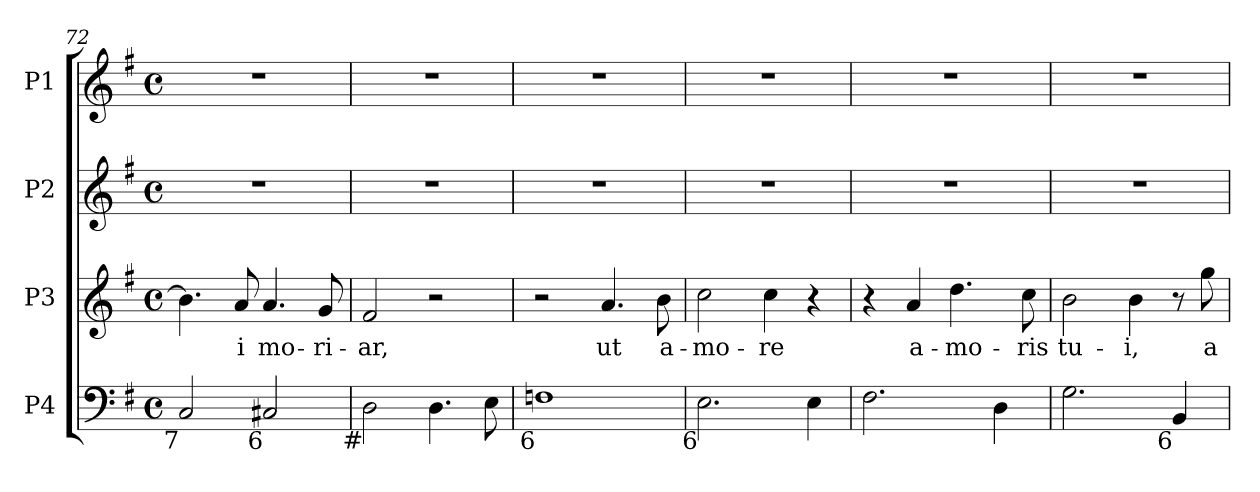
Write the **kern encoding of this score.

**kern	**kern	**text	**kern	**kern
*part4	*part3	*part3	*part2	*part1
*staff4	*staff3	*staff3	*staff2	*staff1
*I"P4	*I"P3	*	*I"P2	*I"P1
*clefF4	*clefG2	*	*clefG2	*clefG2
*k[f#]	*k[f#]	*	*k[f#]	*k[f#]
*G:	*G:	*	*G:	*G:
*M4/4	*M4/4	*	*M4/4	*M4/4
*met(c)	*met(c)	*	*met(c)	*met(c)
=72	=72	=72	=72	=72
!LO:TX:b:rj:t=7	!	!	!	!
2Ci/	4.bi\]	.	1r	1r
!	!	!LO:LY:b:color=#000000	!	!
.	8ai/	-i	.	.
!LO:TX:b:rj:t=6	!	!	!	!
!	!	!LO:LY:b:color=#000000	!	!
2C#Xi/	4.ai/	mo-	.	.
!	!	!LO:LY:b:color=#000000	!	!
.	8gi/	-ri-	.	.
!!LO:LB:g=z
=73	=73	=73	=73	=73
!LO:TX:b:rj:t=#	!	!	!	!
!	!	!LO:LY:b:color=#000000	!	!
2Di\	2f#i/	-ar,	1r	1r
4.Di\	2r	.	.	.
8Ei\	.	.	.	.
=74	=74	=74	=74	=74
!LO:TX:b:rj:t=6	!	!	!	!
1Fni	2r	.	1r	1r
!	!	!LO:LY:b:color=#000000	!	!
.	4.ai/	ut	.	.
!	!	!LO:LY:b:color=#000000	!	!
.	8bi\	a-	.	.
=75	=75	=75	=75	=75
!LO:TX:b:rj:t=6	!	!	!	!
!	!	!LO:LY:b:color=#000000	!	!
2.Ei\	2cci\	-mo-	1r	1r
!	!	!LO:LY:b:color=#000000	!	!
.	4cci\	-re	.	.
4Ei\	4r	.	.	.
=76	=76	=76	=76	=76
2.F#i\	4r	.	1r	1r
!	!	!LO:LY:b:color=#000000	!	!
.	4ai/	a-	.	.
!	!	!LO:LY:b:color=#000000	!	!
.	4.ddi\	-mo-	.	.
4Di\	.	.	.	.
!	!	!LO:LY:b:color=#000000	!	!
.	8cci\	-ris	.	.
=77	=77	=77	=77	=77
!	!	!LO:LY:b:color=#000000	!	!
2.Gi\	2bi\	tu-	1r	1r
!	!	!LO:LY:b:color=#000000	!	!
.	4bi\	-i,	.	.
!LO:TX:b:rj:t=6	!	!	!	!
4BBi/	8r	.	.	.
!	!	!LO:LY:b:color=#000000	!	!
.	8ggi\	a-	.	.
=	=	=	=	=
*-	*-	*-	*-	*-
